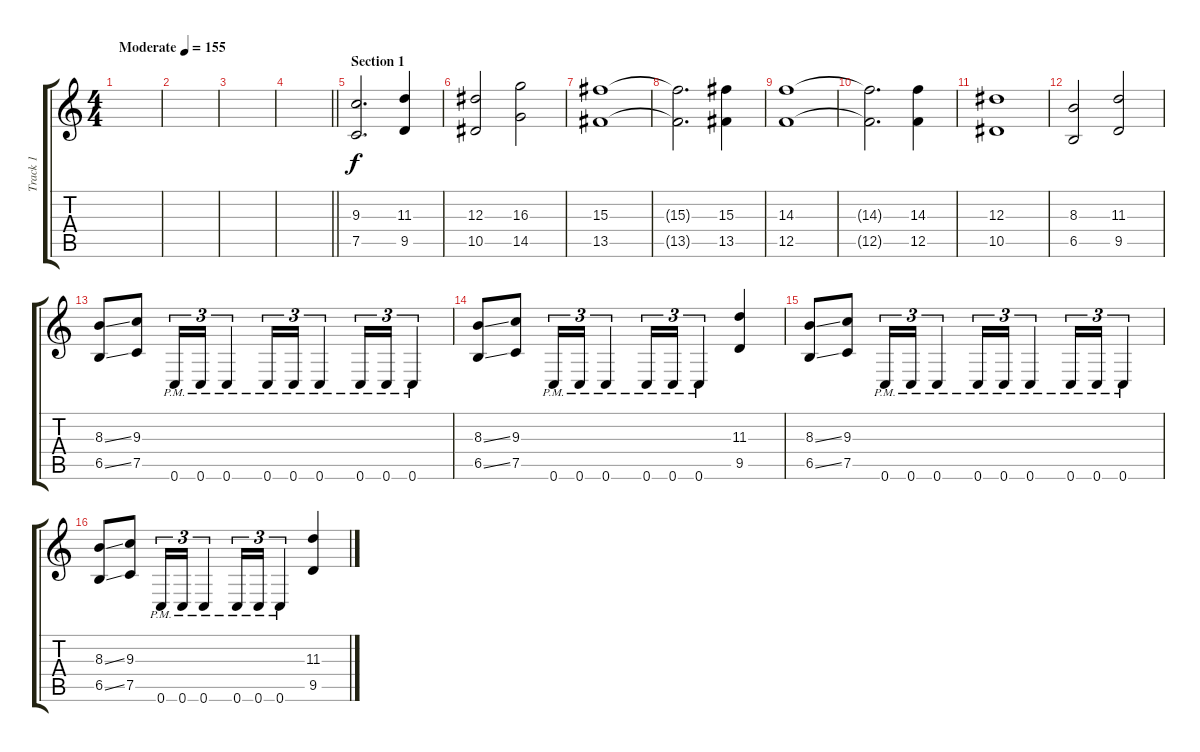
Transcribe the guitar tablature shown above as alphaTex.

\track ("Track 1" "Track 1") {instrument distortionguitar}
\staff {score tabs}
\tuning (C4 G3 Eb3 Bb2 F2 C2) {hide}
\ts (4 4)
\tempo (155 "Moderate")
\clef g2
\ks c
|
|
|
\barLineRight lightlight
|
\section ("" "Section 1")
(9.3 7.5).2{d} (11.3 9.5).4 |
(12.3 10.5).2 (16.3 14.5).2 |
(15.3 13.5).1 |
(15.3{t} 13.5{t}).2{d} (15.3 13.5).4 |
(14.3 12.5).1 |
(14.3{t} 12.5{t}).2{d} (14.3 12.5).4 |
(12.3 10.5).1 |
(8.3 6.5).2 (11.3 9.5).2 |
(8.3{ss} 6.5{ss}).8 (9.3 7.5).8 0.6{pm}.16{tu (3 2)} 0.6{pm}.16{tu (3 2)} 0.6{pm}.4{tu (3 2)} 0.6{pm}.16{tu (3 2)} 0.6{pm}.16{tu (3 2)} 0.6{pm}.4{tu (3 2)} 0.6{pm}.16{tu (3 2)} 0.6{pm}.16{tu (3 2)} 0.6{pm}.4{tu (3 2)} |
(8.3{ss} 6.5{ss}).8 (9.3 7.5).8 0.6{pm}.16{tu (3 2)} 0.6{pm}.16{tu (3 2)} 0.6{pm}.4{tu (3 2)} 0.6{pm}.16{tu (3 2)} 0.6{pm}.16{tu (3 2)} 0.6{pm}.4{tu (3 2)} (11.3 9.5).4 |
(8.3{ss} 6.5{ss}).8 (9.3 7.5).8 0.6{pm}.16{tu (3 2)} 0.6{pm}.16{tu (3 2)} 0.6{pm}.4{tu (3 2)} 0.6{pm}.16{tu (3 2)} 0.6{pm}.16{tu (3 2)} 0.6{pm}.4{tu (3 2)} 0.6{pm}.16{tu (3 2)} 0.6{pm}.16{tu (3 2)} 0.6{pm}.4{tu (3 2)} |
(8.3{ss} 6.5{ss}).8 (9.3 7.5).8 0.6{pm}.16{tu (3 2)} 0.6{pm}.16{tu (3 2)} 0.6{pm}.4{tu (3 2)} 0.6{pm}.16{tu (3 2)} 0.6{pm}.16{tu (3 2)} 0.6{pm}.4{tu (3 2)} (11.3 9.5).4
